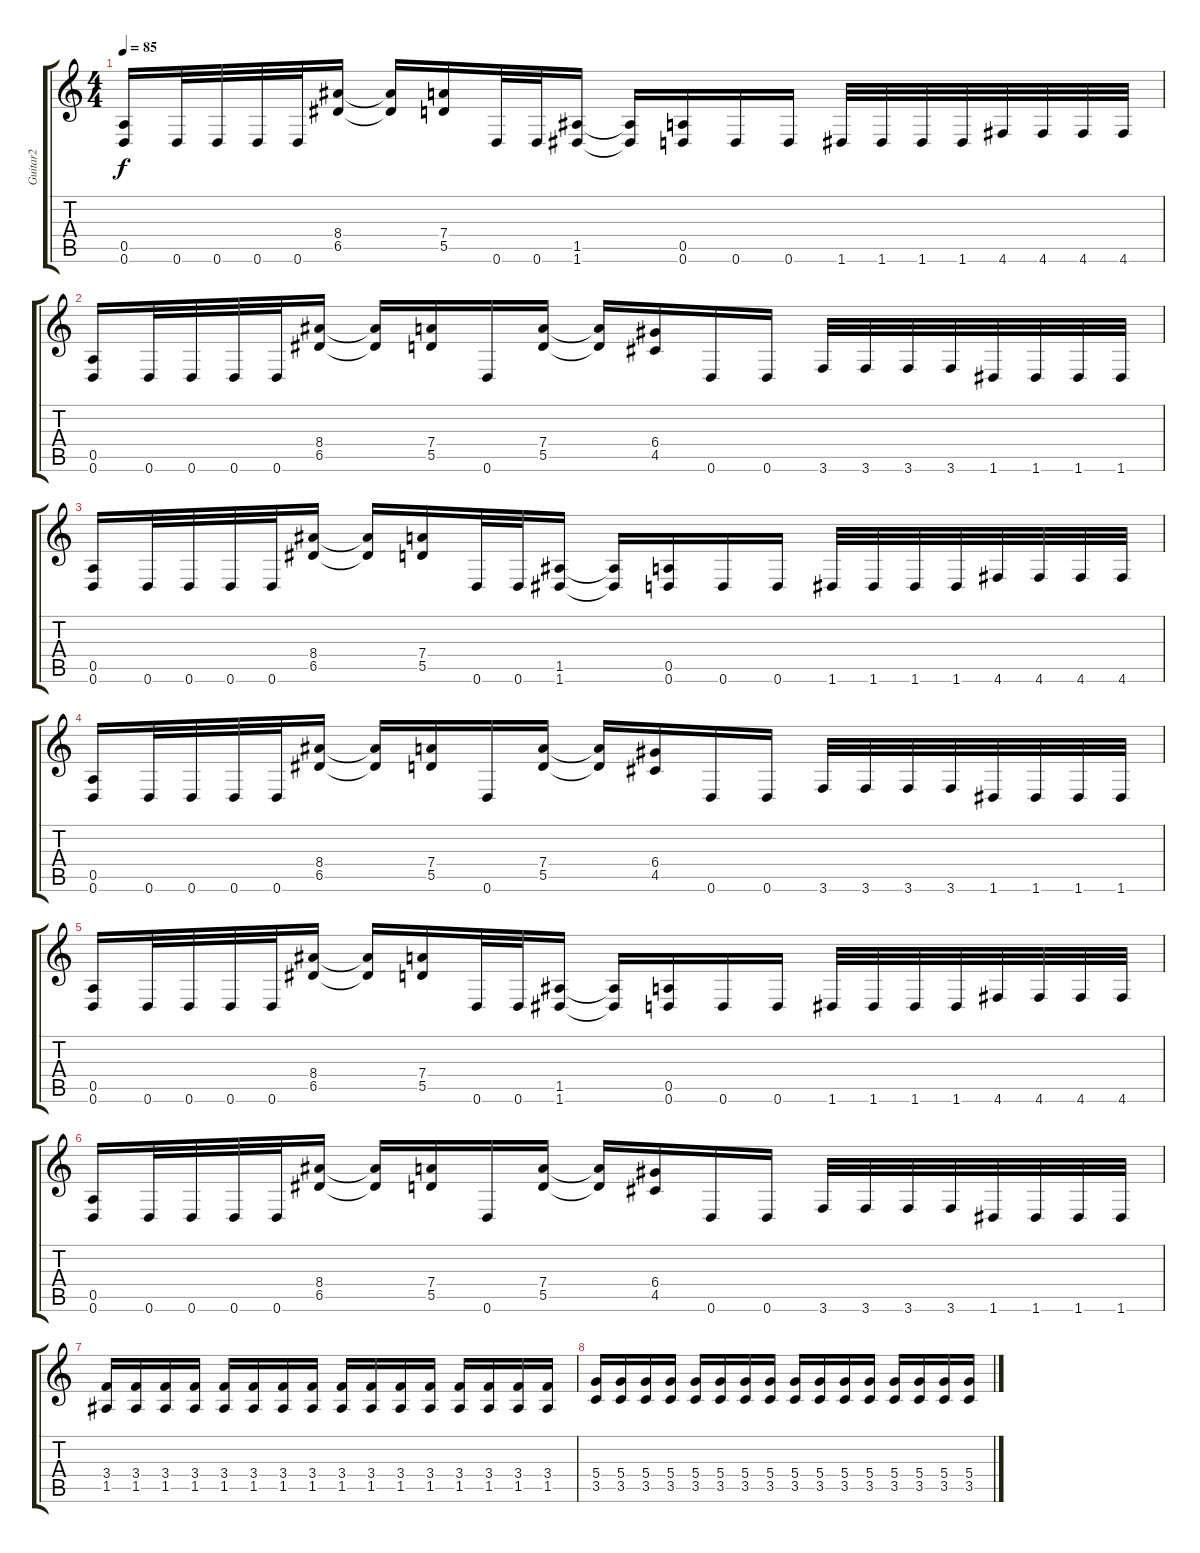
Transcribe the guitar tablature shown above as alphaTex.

\track ("Guitar2" "Guitar2") {instrument distortionguitar}
\staff {score tabs}
\tuning (E4 B3 G3 D3 A2 D2) {hide}
\ts (4 4)
\tempo 85
\clef g2
\ks c
(0.5 0.6).16{dy f} 0.6.32 0.6.32 0.6.32 0.6.32 (8.4 6.5).16 (8.4{t} 6.5{t}).16 (7.4 5.5).16 0.6.32 0.6.32 (1.5 1.6).16 (1.5{t} 1.6{t}).16 (0.5 0.6).16 0.6.16 0.6.16 1.6.32 1.6.32 1.6.32 1.6.32 4.6.32 4.6.32 4.6.32 4.6.32 |
(0.5 0.6).16 0.6.32 0.6.32 0.6.32 0.6.32 (8.4 6.5).16 (8.4{t} 6.5{t}).16 (7.4 5.5).16 0.6.16 (7.4 5.5).16 (7.4{t} 5.5{t}).16 (6.4 4.5).16 0.6.16 0.6.16 3.6.32 3.6.32 3.6.32 3.6.32 1.6.32 1.6.32 1.6.32 1.6.32 |
(0.5 0.6).16 0.6.32 0.6.32 0.6.32 0.6.32 (8.4 6.5).16 (8.4{t} 6.5{t}).16 (7.4 5.5).16 0.6.32 0.6.32 (1.5 1.6).16 (1.5{t} 1.6{t}).16 (0.5 0.6).16 0.6.16 0.6.16 1.6.32 1.6.32 1.6.32 1.6.32 4.6.32 4.6.32 4.6.32 4.6.32 |
(0.5 0.6).16 0.6.32 0.6.32 0.6.32 0.6.32 (8.4 6.5).16 (8.4{t} 6.5{t}).16 (7.4 5.5).16 0.6.16 (7.4 5.5).16 (7.4{t} 5.5{t}).16 (6.4 4.5).16 0.6.16 0.6.16 3.6.32 3.6.32 3.6.32 3.6.32 1.6.32 1.6.32 1.6.32 1.6.32 |
(0.5 0.6).16 0.6.32 0.6.32 0.6.32 0.6.32 (8.4 6.5).16 (8.4{t} 6.5{t}).16 (7.4 5.5).16 0.6.32 0.6.32 (1.5 1.6).16 (1.5{t} 1.6{t}).16 (0.5 0.6).16 0.6.16 0.6.16 1.6.32 1.6.32 1.6.32 1.6.32 4.6.32 4.6.32 4.6.32 4.6.32 |
(0.5 0.6).16 0.6.32 0.6.32 0.6.32 0.6.32 (8.4 6.5).16 (8.4{t} 6.5{t}).16 (7.4 5.5).16 0.6.16 (7.4 5.5).16 (7.4{t} 5.5{t}).16 (6.4 4.5).16 0.6.16 0.6.16 3.6.32 3.6.32 3.6.32 3.6.32 1.6.32 1.6.32 1.6.32 1.6.32 |
(3.4 1.5).16 (3.4 1.5).16 (3.4 1.5).16 (3.4 1.5).16 (3.4 1.5).16 (3.4 1.5).16 (3.4 1.5).16 (3.4 1.5).16 (3.4 1.5).16 (3.4 1.5).16 (3.4 1.5).16 (3.4 1.5).16 (3.4 1.5).16 (3.4 1.5).16 (3.4 1.5).16 (3.4 1.5).16 |
(5.4 3.5).16 (5.4 3.5).16 (5.4 3.5).16 (5.4 3.5).16 (5.4 3.5).16 (5.4 3.5).16 (5.4 3.5).16 (5.4 3.5).16 (5.4 3.5).16 (5.4 3.5).16 (5.4 3.5).16 (5.4 3.5).16 (5.4 3.5).16 (5.4 3.5).16 (5.4 3.5).16 (5.4 3.5).16
